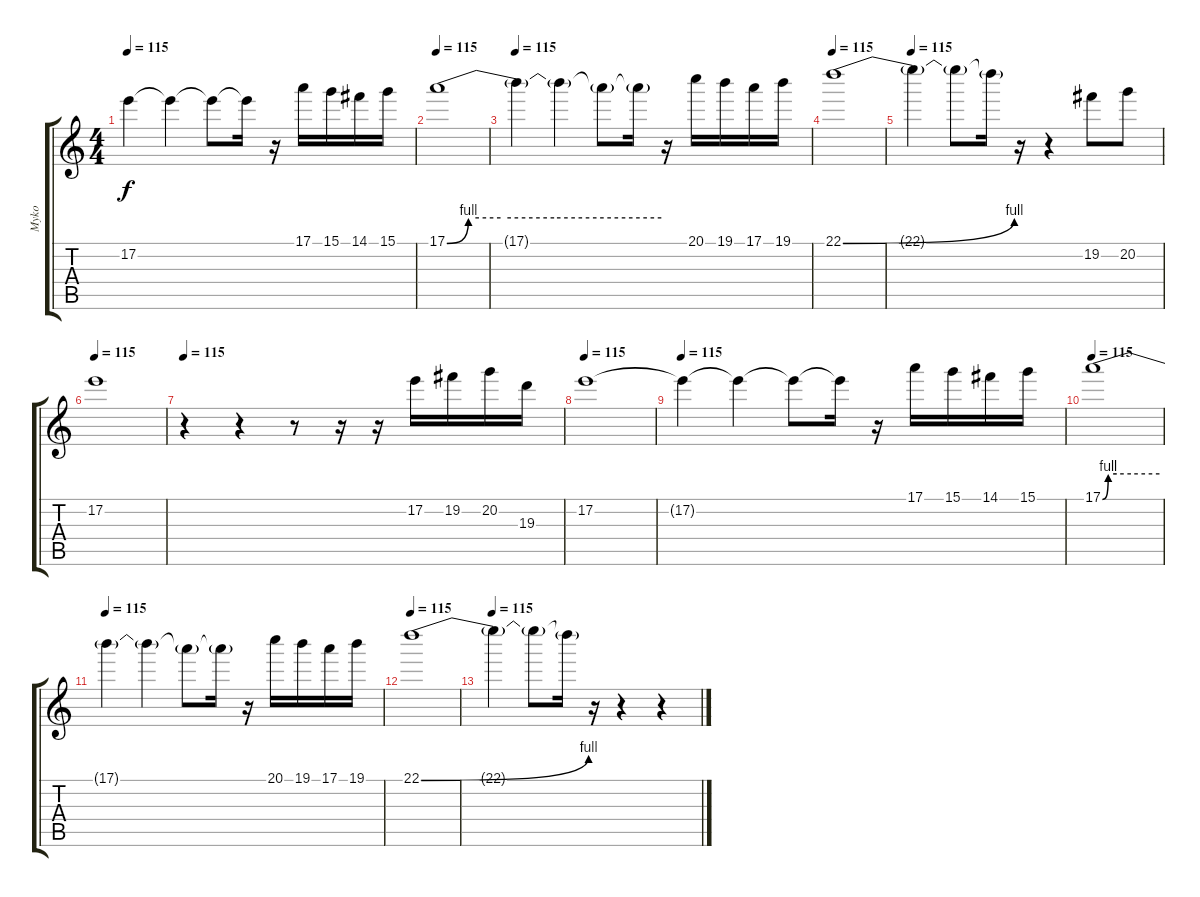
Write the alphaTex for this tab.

\track ("Myko" "Myko") {instrument distortionguitar}
\staff {score tabs}
\tuning (E4 B3 G3 D3 A2 E2) {hide}
\ts (4 4)
\tempo 115
\clef g2
\ks c
17.2{t}.4{dy f} 17.2{t}.4 17.2{t}.8 17.2{t}.16 r.16{volume 14} 17.1.16{volume 9} 15.1.16 14.1.16 15.1.16 |
\tempo 115
17.1{be (custom 0 0 6 4 15 4 30 4 60 4)}.1 |
\tempo 115
17.1{t}.4 17.1{t}.4 17.1{t}.8 17.1{t}.16 r.16{volume 15} 20.1.16{volume 10} 19.1.16 17.1.16 19.1.16 |
\tempo 115
22.1{be (bend 0 0 60 4)}.1 |
\tempo 115
22.1{t}.4 22.1{t}.8 22.1{t}.16 r.16 r.4{volume 8} 19.2.8 20.2.8 |
\tempo 115
17.2.1 |
\tempo 115
r.4 r.4 r.8 r.16 r.16{volume 14} 17.2.16{volume 6} 19.2.16 20.2.16 19.3.16 |
\tempo 115
17.2.1{volume 8} |
\tempo 115
17.2{t}.4 17.2{t}.4 17.2{t}.8 17.2{t}.16 r.16{volume 5} 17.1.16{volume 3} 15.1.16 14.1.16 15.1.16 |
\tempo 115
17.1{be (custom 0 0 6 4 15 4 30 4 60 4)}.1 |
\tempo 115
17.1{t}.4 17.1{t}.4 17.1{t}.8 17.1{t}.16 r.16{volume 2} 20.1.16{volume 0} 19.1.16 17.1.16 19.1.16 |
\tempo 115
22.1{be (bend 0 0 60 4)}.1 |
\tempo 115
22.1{t}.4 22.1{t}.8 22.1{t}.16 r.16 r.4{volume 16} r.4
